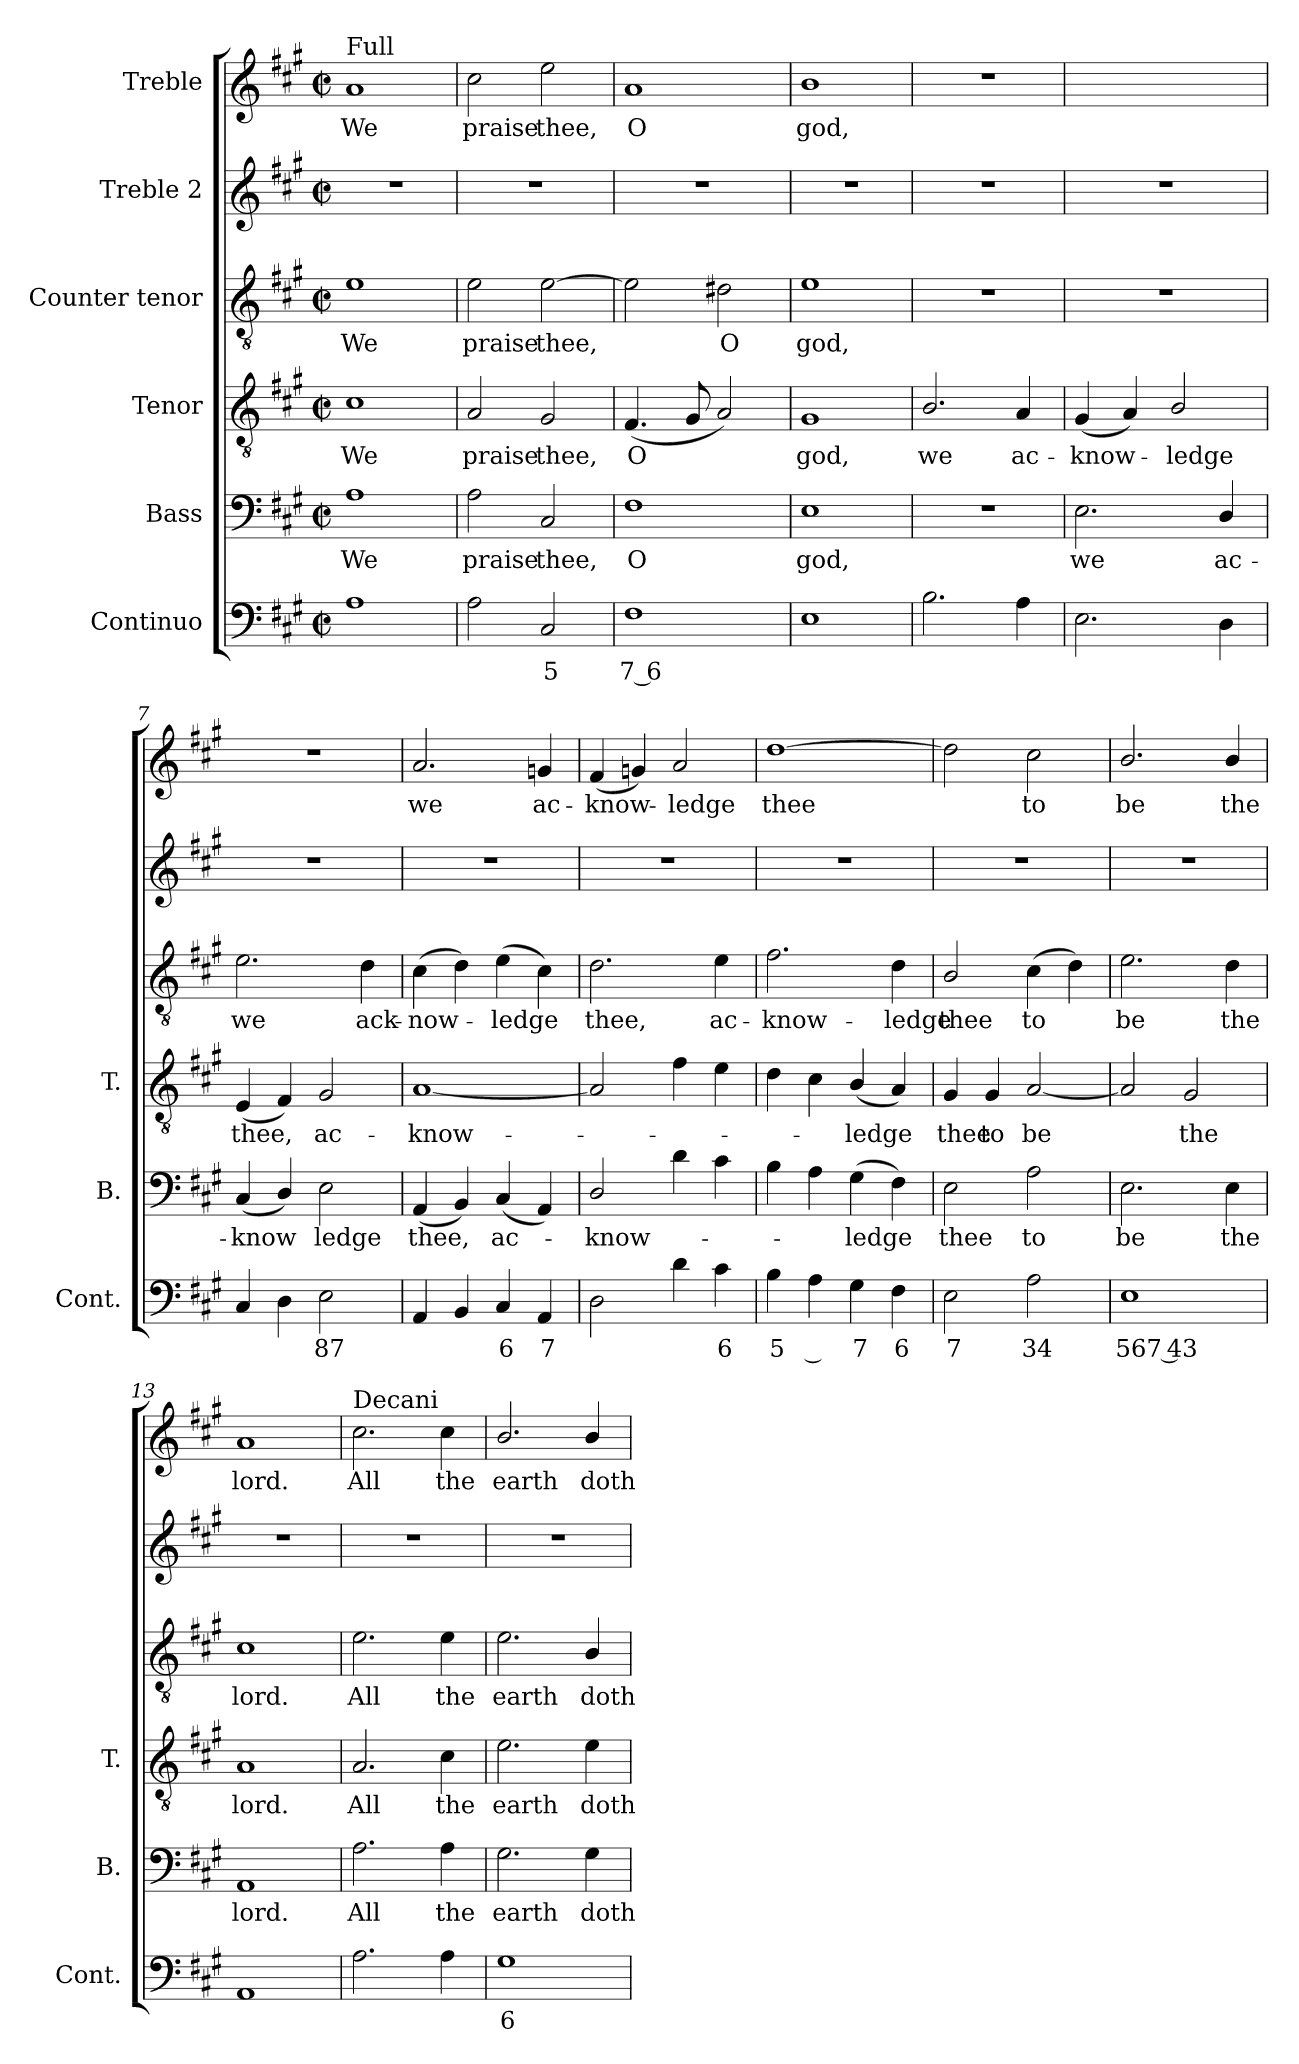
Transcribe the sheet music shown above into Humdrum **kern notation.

**kern	**text	**kern	**text	**kern	**text	**kern	**text	**kern	**kern	**text
*part6	*part6	*part5	*part5	*part4	*part4	*part3	*part3	*part2	*part1	*part1
*staff6	*staff6	*staff5	*staff5	*staff4	*staff4	*staff3	*staff3	*staff2	*staff1	*staff1
*I"Continuo	*	*I"Bass	*	*I"Tenor	*	*I"Counter tenor	*	*I"Treble 2	*I"Treble	*
*I'Cont.	*	*I'B.	*	*I'T.	*	*	*	*	*	*
*clefF4	*	*clefF4	*	*clefGv2	*	*clefGv2	*	*clefG2	*clefG2	*
*	*	*	*	*ITrd7c12	*	*ITrd7c12	*	*	*	*
*k[f#c#g#]	*	*k[f#c#g#]	*	*k[f#c#g#]	*	*k[f#c#g#]	*	*k[f#c#g#]	*k[f#c#g#]	*
*A:	*	*A:	*	*A:	*	*A:	*	*A:	*A:	*
*M2/2	*	*M2/2	*	*M2/2	*	*M2/2	*	*M2/2	*M2/2	*
*met(c|)	*	*met(c|)	*	*met(c|)	*	*met(c|)	*	*met(c|)	*met(c|)	*
=1	=1	=1	=1	=1	=1	=1	=1	=1	=1	=1
!	!	!	!	!	!	!	!	!	!LO:TX:a:t=Full	!
!	!	!	!LO:LY:b	!	!LO:LY:b	!	!LO:LY:b	!	!	!LO:LY:b
1A	.	1A	We	1C#	We	1E	We	1r	1a	We
=2	=2	=2	=2	=2	=2	=2	=2	=2	=2	=2
!	!	!	!LO:LY:b	!	!LO:LY:b	!	!LO:LY:b	!	!	!LO:LY:b
2A\	.	2A\	praise	2AA/	praise	2E\	praise	1r	2cc#\	praise
!	!LO:LY:b	!	!LO:LY:b	!	!LO:LY:b	!	!LO:LY:b	!	!	!LO:LY:b
2C#/	5	2C#/	thee,	2GG#/	thee,	[2E\	thee,	.	2ee\	thee,
=3	=3	=3	=3	=3	=3	=3	=3	=3	=3	=3
!	!LO:LY:b	!	!LO:LY:b	!	!LO:LY:b	!	!	!	!	!LO:LY:b
1F#	7 6	1F#	O	(<4.FF#/	O	2E\]	.	1r	1a	O
.	.	.	.	8GG#/	.	.	.	.	.	.
!	!	!	!	!	!	!	!LO:LY:b	!	!	!
.	.	.	.	2AA/)	.	2D#X\	O	.	.	.
=4	=4	=4	=4	=4	=4	=4	=4	=4	=4	=4
!	!	!	!LO:LY:b	!	!LO:LY:b	!	!LO:LY:b	!	!	!LO:LY:b
1E	.	1E	god,	1GG#	god,	1E	god,	1r	1b	god,
=5	=5	=5	=5	=5	=5	=5	=5	=5	=5	=5
!	!	!	!	!	!LO:LY:b	!	!	!	!	!
2.B\	.	1r	.	2.BB/	we	1r	.	1r	1r	.
!	!	!	!	!	!LO:LY:b	!	!	!	!	!
4A\	.	.	.	4AA/	ac-	.	.	.	.	.
=6	=6	=6	=6	=6	=6	=6	=6	=6	=6	=6
!	!	!	!LO:LY:b	!	!LO:LY:b	!	!	!	!	!
2.E\	.	2.E\	we	(<4GG#/	-know-	1r	.	1r	1ryy	.
.	.	.	.	4AA/)	.	.	.	.	.	.
!	!	!	!	!	!LO:LY:b	!	!	!	!	!
.	.	.	.	2BB/	-ledge	.	.	.	.	.
!	!	!	!LO:LY:b	!	!	!	!	!	!	!
4D\	.	4D/	ac-	.	.	.	.	.	.	.
=7	=7	=7	=7	=7	=7	=7	=7	=7	=7	=7
!	!	!	!LO:LY:b	!	!LO:LY:b	!	!LO:LY:b	!	!	!
4C#/	.	(<4C#/	-know	(<4EE/	thee,	2.E\	we	1r	1r	.
4D\	.	4D/)	.	4FF#/)	.	.	.	.	.	.
!	!LO:LY:b	!	!LO:LY:b	!	!LO:LY:b	!	!	!	!	!
2E\	87	2E\	ledge	2GG#/	ac-	.	.	.	.	.
!	!	!	!	!	!	!	!LO:LY:b	!	!	!
.	.	.	.	.	.	4D\	ack-	.	.	.
!!LO:LB:g=z
=8	=8	=8	=8	=8	=8	=8	=8	=8	=8	=8
!	!	!	!LO:LY:b	!	!LO:LY:b	!	!LO:LY:b	!	!	!LO:LY:b
4AA/	.	(<4AA/	thee,	[1AA	-know-	(>4C#\	-now-	1r	2.a/	we
4BB/	.	4BB/)	.	.	.	4D\)	.	.	.	.
!	!LO:LY:b	!	!LO:LY:b	!	!	!	!LO:LY:b	!	!	!
4C#/	6	(<4C#/	ac-	.	.	(>4E\	-ledge	.	.	.
!	!LO:LY:b	!	!	!	!	!	!	!	!	!LO:LY:b
4AA/	7	4AA/)	.	.	.	4C#\)	.	.	4gn/	ac-
=9	=9	=9	=9	=9	=9	=9	=9	=9	=9	=9
!	!	!	!LO:LY:b	!	!	!	!LO:LY:b	!	!	!LO:LY:b
2D\	.	2D/	-know-	2AA/]	.	2.D\	thee,	1r	(<4f#/	-know-
.	.	.	.	.	.	.	.	.	4gn/)	.
!	!	!	!	!	!	!	!	!	!	!LO:LY:b
4d\	.	4d\	.	4F#\	.	.	.	.	2a/	-ledge
!	!LO:LY:b	!	!	!	!	!	!LO:LY:b	!	!	!
4c#\	6	4c#\	.	4E\	.	4E\	ac-	.	.	.
=10	=10	=10	=10	=10	=10	=10	=10	=10	=10	=10
!	!LO:LY:b	!	!	!	!	!	!LO:LY:b	!	!	!LO:LY:b
4B\	5	4B\	.	4D\	.	2.F#\	-know-	1r	[1dd	thee
!	!LO:LY:b	!	!	!	!	!	!	!	!	!
4A\	__	4A\	.	4C#\	.	.	.	.	.	.
!	!LO:LY:b	!	!LO:LY:b	!	!LO:LY:b	!	!	!	!	!
4G#\	7	(>4G#\	-ledge	(<4BB/	-ledge	.	.	.	.	.
!	!LO:LY:b	!	!	!	!	!	!LO:LY:b	!	!	!
4F#\	6	4F#\)	.	4AA/)	.	4D\	-ledge	.	.	.
=11	=11	=11	=11	=11	=11	=11	=11	=11	=11	=11
!	!LO:LY:b	!	!LO:LY:b	!	!LO:LY:b	!	!LO:LY:b	!	!	!
2E\	7	2E\	thee	4GG#/	thee	2BB/	thee	1r	2dd\]	.
!	!	!	!	!	!LO:LY:b	!	!	!	!	!
.	.	.	.	4GG#/	to	.	.	.	.	.
!	!LO:LY:b	!	!LO:LY:b	!	!LO:LY:b	!	!LO:LY:b	!	!	!LO:LY:b
2A\	34	2A\	to	[2AA/	be	(>4C#\	to	.	2cc#\	to
.	.	.	.	.	.	4D\)	.	.	.	.
=12	=12	=12	=12	=12	=12	=12	=12	=12	=12	=12
!	!LO:LY:b	!	!LO:LY:b	!	!	!	!LO:LY:b	!	!	!LO:LY:b
1E	567 43	2.E\	be	2AA/]	.	2.E\	be	1r	2.b/	be
!	!	!	!	!	!LO:LY:b	!	!	!	!	!
.	.	.	.	2GG#/	the	.	.	.	.	.
!	!	!	!LO:LY:b	!	!	!	!LO:LY:b	!	!	!LO:LY:b
.	.	4E\	the	.	.	4D\	the	.	4b/	the
=13	=13	=13	=13	=13	=13	=13	=13	=13	=13	=13
!	!	!	!LO:LY:b	!	!LO:LY:b	!	!LO:LY:b	!	!	!LO:LY:b
1AA	.	1AA	lord.	1AA	lord.	1C#	lord.	1r	1a	lord.
!!LO:PB:g=z
=14	=14	=14	=14	=14	=14	=14	=14	=14	=14	=14
!	!	!	!	!	!	!	!	!	!LO:TX:a:t=Decani	!
!	!	!	!LO:LY:b	!	!LO:LY:b	!	!LO:LY:b	!	!	!LO:LY:b
2.A\	.	2.A\	All	2.AA/	All	2.E\	All	1r	2.cc#\	All
!	!	!	!LO:LY:b	!	!LO:LY:b	!	!LO:LY:b	!	!	!LO:LY:b
4A\	.	4A\	the	4C#\	the	4E\	the	.	4cc#\	the
=15	=15	=15	=15	=15	=15	=15	=15	=15	=15	=15
!	!LO:LY:b	!	!LO:LY:b	!	!LO:LY:b	!	!LO:LY:b	!	!	!LO:LY:b
1G#	6	2.G#\	earth	2.E\	earth	2.E\	earth	1r	2.b/	earth
!	!	!	!LO:LY:b	!	!LO:LY:b	!	!LO:LY:b	!	!	!LO:LY:b
.	.	4G#\	doth	4E\	doth	4BB/	doth	.	4b/	doth
=	=	=	=	=	=	=	=	=	=	=
*-	*-	*-	*-	*-	*-	*-	*-	*-	*-	*-
